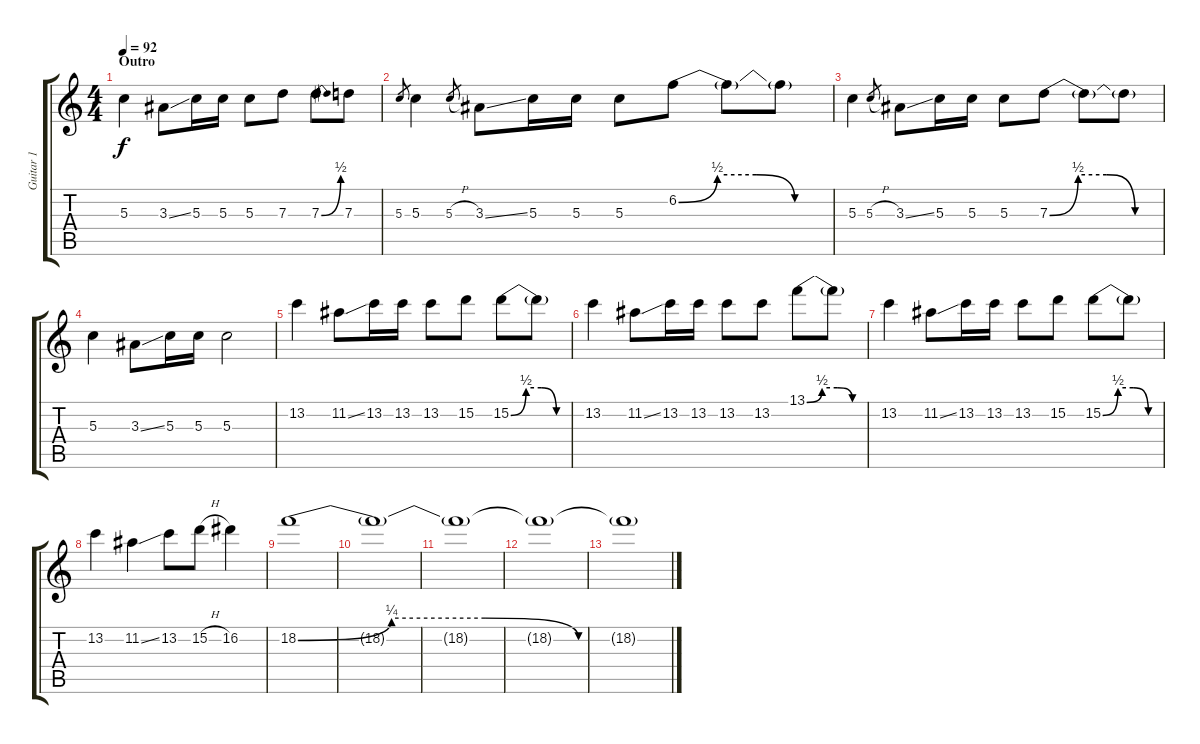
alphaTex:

\track ("Guitar 1" "Guitar 1") {instrument overdrivenguitar}
\staff {score tabs}
\tuning (E4 B3 G3 D3 A2 E2) {hide}
\ts (4 4)
\section ("" "Outro")
\tempo 92
\clef g2
\ks c
5.3.4{dy f volume 15} 3.3{ss}.8 5.3.16 5.3.16 5.3.8 7.3.8 7.3{be (bend 0 0 60 2)}.8 7.3.8 |
5.3.8{gr} 5.3.4 5.3{h}.8{gr} 3.3{ss}.8 5.3.16 5.3.16 5.3.8 6.2{be (custom 0 0 15 2 30 2 45 0 60 0)}.8 6.2{t}.8 6.2{t}.8 |
5.3.4 5.3{h}.8{gr} 3.3{ss}.8 5.3.16 5.3.16 5.3.8 7.3{be (custom 0 0 15 2 30 2 45 0 60 0)}.8 7.3{t}.8 7.3{t}.8 |
5.3.4 3.3{ss}.8 5.3.16 5.3.16 5.3.2 |
13.2.4 11.2{ss}.8 13.2.16 13.2.16 13.2.8 15.2.8 15.2{be (custom 0 0 15 2 30 2 45 0 60 0)}.8 15.2{t}.8 |
13.2.4 11.2{ss}.8 13.2.16 13.2.16 13.2.8 13.2.8 13.1{be (custom 0 0 15 2 30 2 45 0 60 0)}.8 13.1{t}.8 |
13.2.4 11.2{ss}.8 13.2.16 13.2.16 13.2.8 15.2.8 15.2{be (custom 0 0 15 2 30 2 45 0 60 0)}.8 15.2{t}.8 |
13.2.4 11.2{ss}.4 13.2.8 15.2{h}.8 16.2.4 |
18.2{be (custom 0 0 15 1 30 1 45 0 60 0)}.1 |
18.2{t}.1 |
18.2{t}.1 |
18.2{t}.1 |
18.2{t}.1
